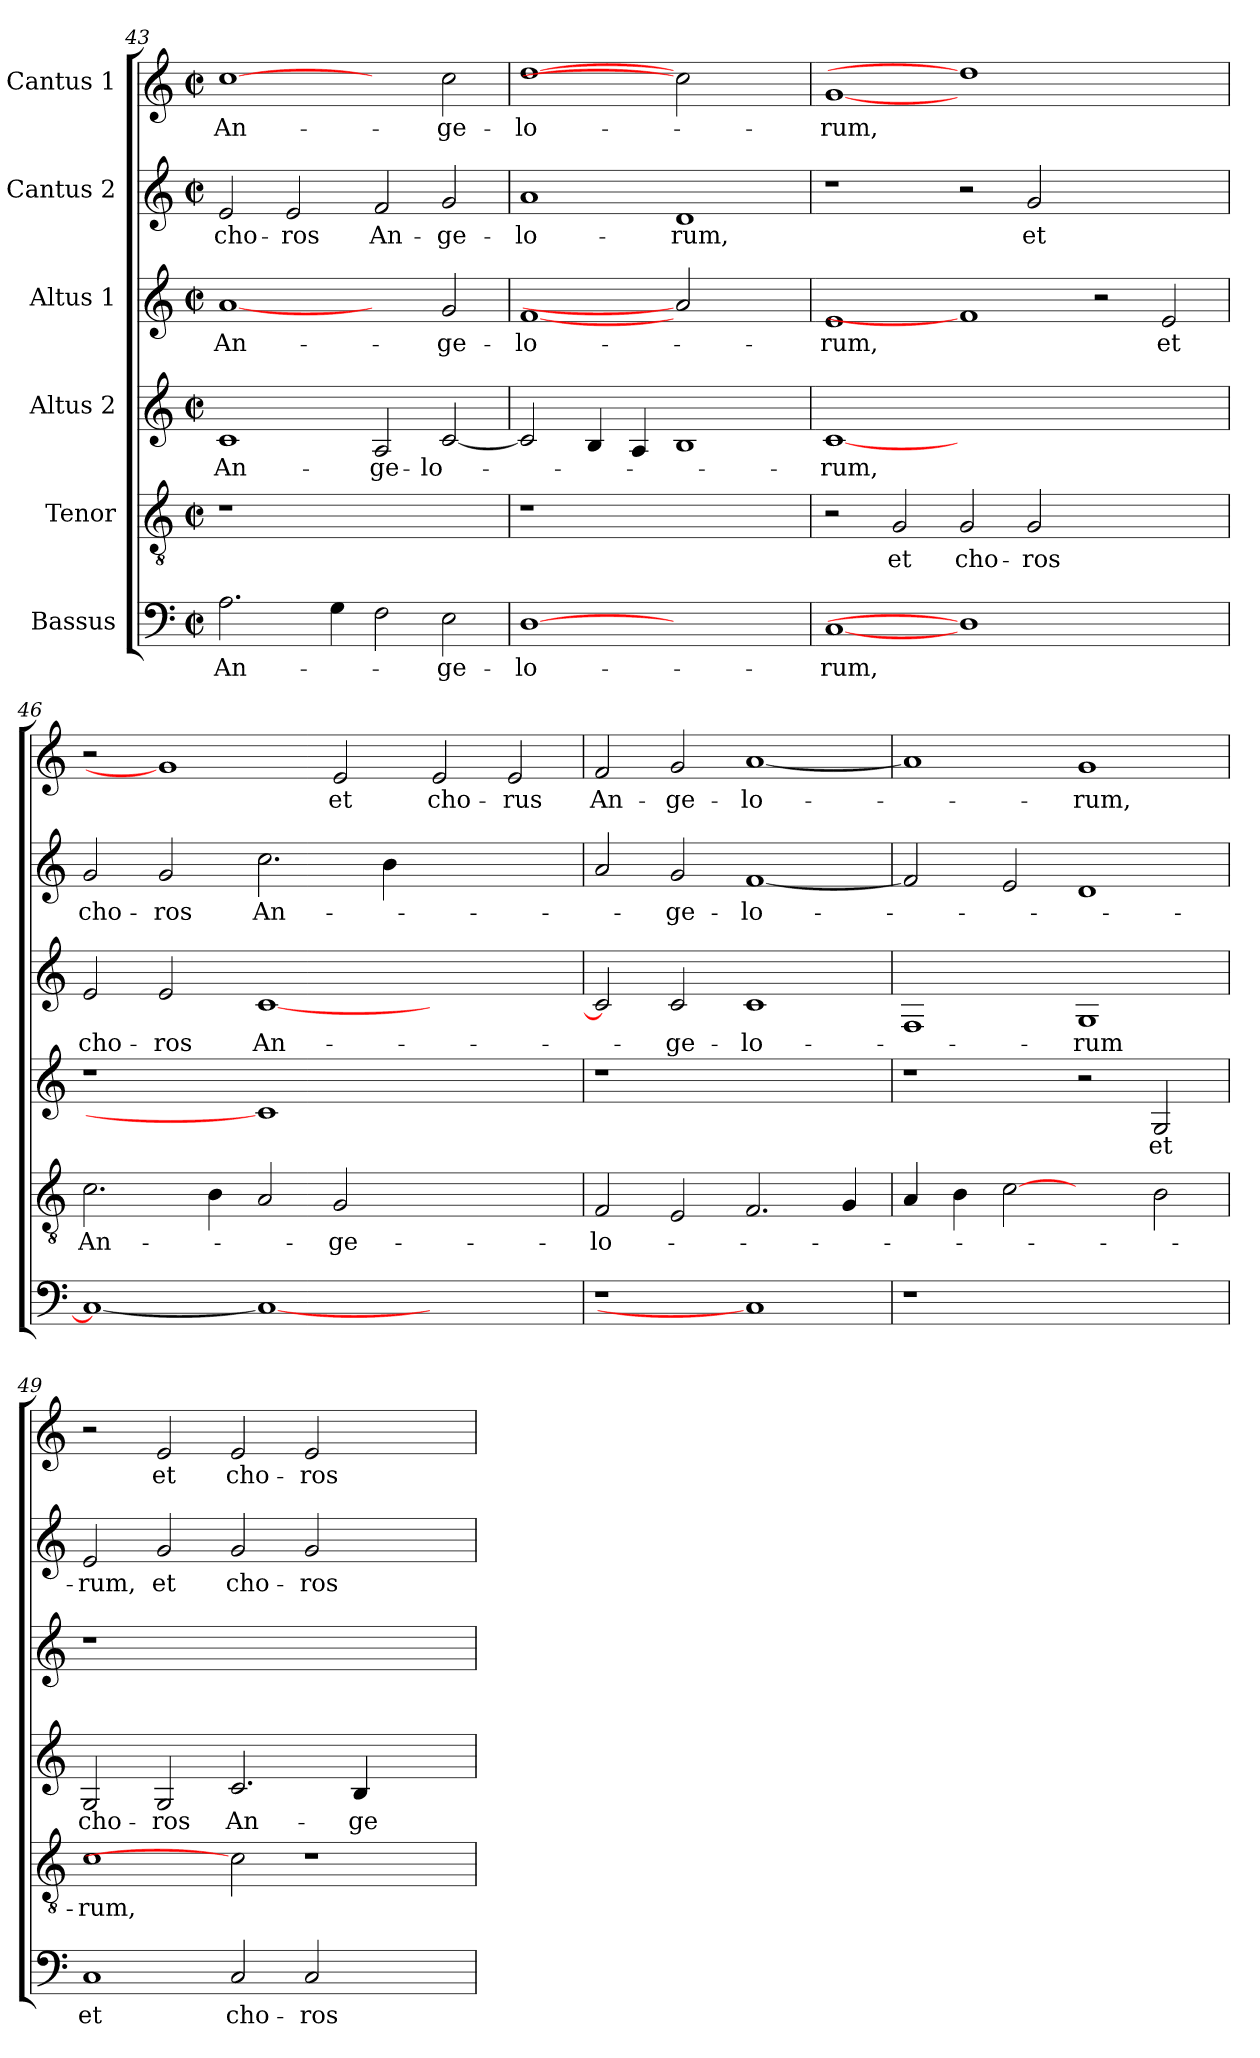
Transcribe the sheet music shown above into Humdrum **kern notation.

**kern	**text	**kern	**text	**kern	**text	**kern	**text	**kern	**text	**kern	**text
*part6	*part6	*part5	*part5	*part4	*part4	*part3	*part3	*part2	*part2	*part1	*part1
*staff6	*staff6	*staff5	*staff5	*staff4	*staff4	*staff3	*staff3	*staff2	*staff2	*staff1	*staff1
*I"Bassus	*	*I"Tenor	*	*I"Altus 2	*	*I"Altus 1	*	*I"Cantus 2	*	*I"Cantus 1	*
*clefF4	*	*clefGv2	*	*clefG2	*	*clefG2	*	*clefG2	*	*clefG2	*
*k[]	*	*k[]	*	*k[]	*	*k[]	*	*k[]	*	*k[]	*
*a:	*	*a:	*	*a:	*	*a:	*	*a:	*	*a:	*
*M2/2	*	*M2/2	*	*M2/2	*	*M2/2	*	*M2/2	*	*M2/2	*
*met(c|)	*	*met(c|)	*	*met(c|)	*	*met(c|)	*	*met(c|)	*	*met(c|)	*
=43	=43	=43	=43	=43	=43	=43	=43	=43	=43	=43	=43
2.A\	An-	1r	.	1c	An-	[1a	An-	2e/	cho-	[1cc	An-
.	.	.	.	.	.	.	.	2e/	-ros	.	.
4G\	.	.	.	.	.	.	.	.	.	.	.
2F\	.	1ryy	.	2A/	-ge-	2ryy	.	2f/	An-	2ryy	.
2E\	-ge-	.	.	[2c/	-lo-	2g/	-ge-	2g/	-ge-	2cc\	-ge-
=44	=44	=44	=44	=44	=44	=44	=44	=44	=44	=44	=44
[1D	-lo-	1r	.	2c/]	.	[1f	-lo-	1a	-lo-	[1dd	-lo-
.	.	.	.	4B/	.	.	.	.	.	.	.
.	.	.	.	4A/	.	.	.	.	.	.	.
1ryy	.	1ryy	.	1B	.	2a]	.	1d	-rum,	2cc]	.
.	.	.	.	.	.	2ryy	.	.	.	2ryy	.
=45	=45	=45	=45	=45	=45	=45	=45	=45	=45	=45	=45
[1C	-rum,	2r	.	[1c	-rum,	1e	-rum,	1r	.	[1g	-rum,
.	.	2G/	et	.	.	.	.	.	.	.	.
1D]	.	2G/	cho-	0ryy	.	1f]	.	2r	.	1dd]	.
.	.	2G/	-ros	.	.	.	.	2g/	et	.	.
1ryy	.	1ryy	.	.	.	2r	.	1ryy	.	1ryy	.
.	.	.	.	.	.	2e/	et	.	.	.	.
=46	=46	=46	=46	=46	=46	=46	=46	=46	=46	=46	=46
1C_	.	2.c\	An-	1r	.	2e/	cho-	2g/	cho-	2r	.
.	.	.	.	.	.	2e/	-ros	2g/	-ros	1g]	.
.	.	4B\	.	.	.	.	.	.	.	.	.
1C_	.	2A/	.	1c]	.	[1c	An-	2.cc\	An-	.	.
.	.	2G/	-ge-	.	.	.	.	.	.	2e/	et
.	.	.	.	.	.	.	.	4b\	.	.	.
1ryy	.	1ryy	.	1ryy	.	1ryy	.	1ryy	.	2e/	cho-
.	.	.	.	.	.	.	.	.	.	2e/	-rus
=47	=47	=47	=47	=47	=47	=47	=47	=47	=47	=47	=47
1r	.	2F/	-lo-	1r	.	2c/]	.	2a/	.	2f/	An-
.	.	2E/	.	.	.	2c/	-ge-	2g/	-ge-	2g/	-ge-
1C]	.	2.F/	.	1ryy	.	1c	-lo-	[1f	-lo-	[1a	-lo-
.	.	4G/	.	.	.	.	.	.	.	.	.
!!LO:LB:g=z
=48	=48	=48	=48	=48	=48	=48	=48	=48	=48	=48	=48
1r	.	4A/	.	1r	.	1F	.	2f/]	.	1a]	.
.	.	4B\	.	.	.	.	.	.	.	.	.
.	.	[2c	.	.	.	.	.	2e/	.	.	.
1ryy	.	2ryy	.	2r	.	1G	-rum	1d	.	1g	-rum,
.	.	2B\	.	2G/	et	.	.	.	.	.	.
=49	=49	=49	=49	=49	=49	=49	=49	=49	=49	=49	=49
1C	et	1c	-rum,	2G/	cho-	1r	.	2e/	-rum,	2r	.
.	.	.	.	2G/	-ros	.	.	2g/	et	2e/	et
2C/	cho-	2c]	.	2.c/	An-	1.ryy	.	2g/	cho-	2e/	cho-
2C/	-ros	1r	.	.	.	.	.	2g/	-ros	2e/	-ros
.	.	.	.	4B/	-ge-	.	.	.	.	.	.
2ryy	.	.	.	2ryy	.	.	.	2ryy	.	2ryy	.
=	=	=	=	=	=	=	=	=	=	=	=
*-	*-	*-	*-	*-	*-	*-	*-	*-	*-	*-	*-
